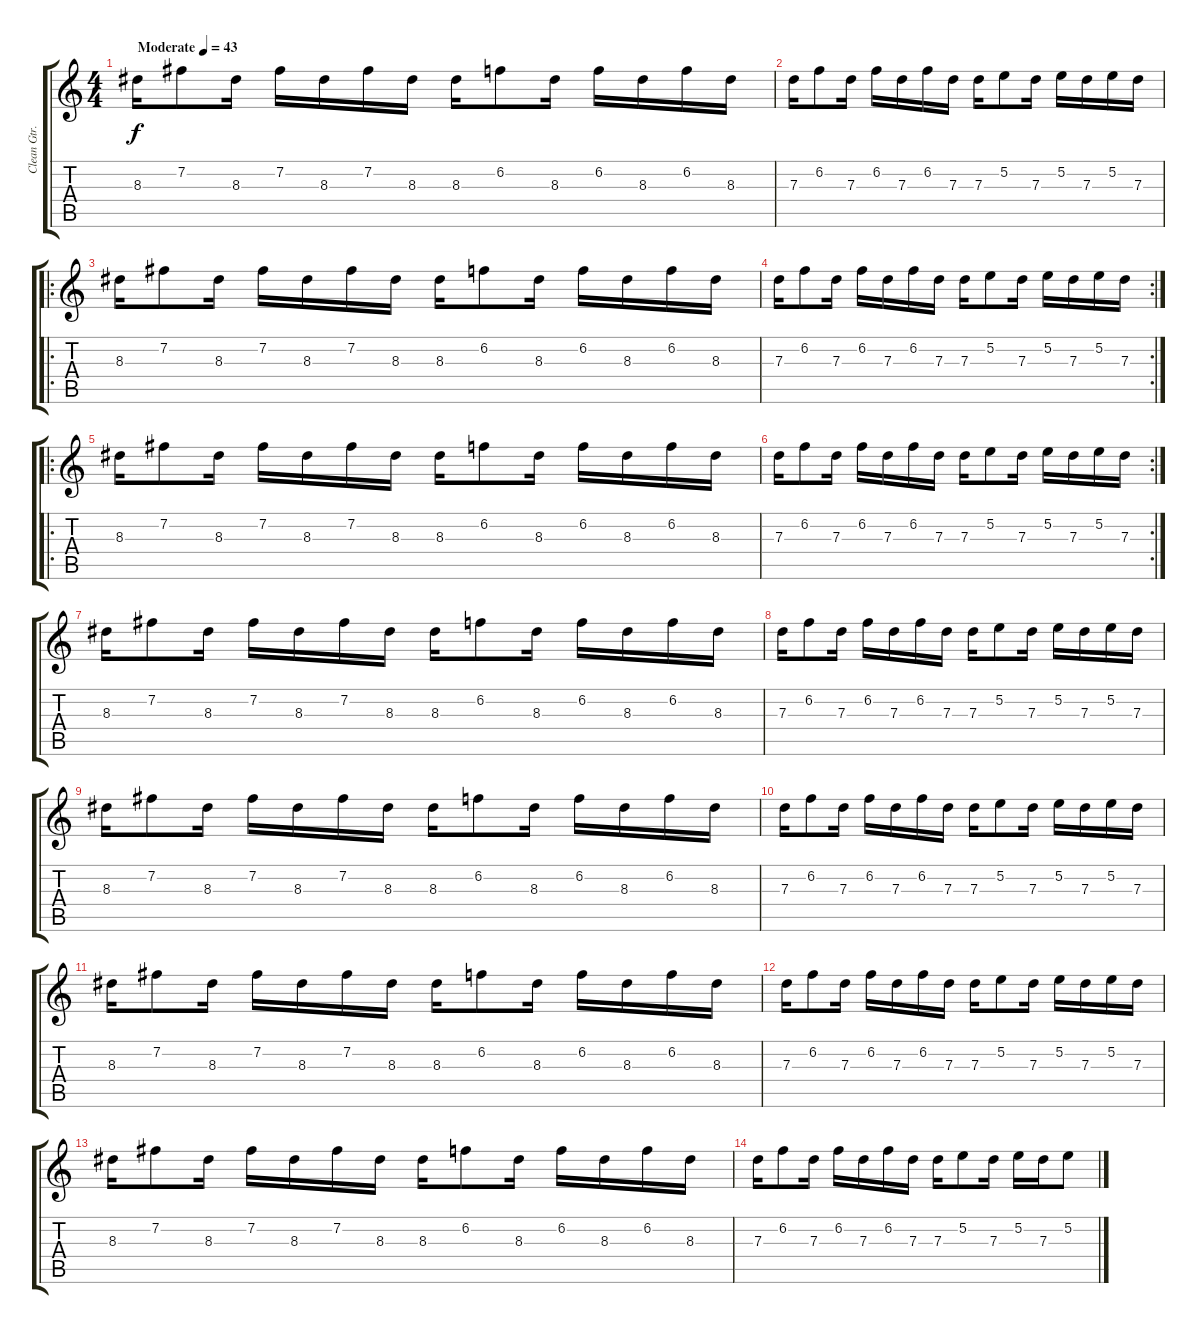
\track ("Clean Gtr." "Clean Gtr.") {instrument electricguitarclean}
\staff {score tabs}
\tuning (E4 B3 G3 D3 A2 E2) {hide}
\ts (4 4)
\tempo (43 "Moderate")
\clef g2
\ks c
8.3.16{dy f instrument electricguitarclean} 7.2.8 8.3.16 7.2.16 8.3.16 7.2.16 8.3.16 8.3.16 6.2.8 8.3.16 6.2.16 8.3.16 6.2.16 8.3.16 |
7.3.16 6.2.8 7.3.16 6.2.16 7.3.16 6.2.16 7.3.16 7.3.16 5.2.8 7.3.16 5.2.16 7.3.16 5.2.16 7.3.16 |
\ro
8.3.16 7.2.8 8.3.16 7.2.16 8.3.16 7.2.16 8.3.16 8.3.16 6.2.8 8.3.16 6.2.16 8.3.16 6.2.16 8.3.16 |
\rc 2
7.3.16 6.2.8 7.3.16 6.2.16 7.3.16 6.2.16 7.3.16 7.3.16 5.2.8 7.3.16 5.2.16 7.3.16 5.2.16 7.3.16 |
\ro
8.3.16 7.2.8 8.3.16 7.2.16 8.3.16 7.2.16 8.3.16 8.3.16 6.2.8 8.3.16 6.2.16 8.3.16 6.2.16 8.3.16 |
\rc 2
7.3.16 6.2.8 7.3.16 6.2.16 7.3.16 6.2.16 7.3.16 7.3.16 5.2.8 7.3.16 5.2.16 7.3.16 5.2.16 7.3.16 |
8.3.16 7.2.8 8.3.16 7.2.16 8.3.16 7.2.16 8.3.16 8.3.16 6.2.8 8.3.16 6.2.16 8.3.16 6.2.16 8.3.16 |
7.3.16 6.2.8 7.3.16 6.2.16 7.3.16 6.2.16 7.3.16 7.3.16 5.2.8 7.3.16 5.2.16 7.3.16 5.2.16 7.3.16 |
8.3.16 7.2.8 8.3.16 7.2.16 8.3.16 7.2.16 8.3.16 8.3.16 6.2.8 8.3.16 6.2.16 8.3.16 6.2.16 8.3.16 |
7.3.16 6.2.8 7.3.16 6.2.16 7.3.16 6.2.16 7.3.16 7.3.16 5.2.8 7.3.16 5.2.16 7.3.16 5.2.16 7.3.16 |
8.3.16{instrument musicbox} 7.2.8 8.3.16 7.2.16 8.3.16 7.2.16 8.3.16 8.3.16 6.2.8 8.3.16 6.2.16 8.3.16 6.2.16 8.3.16 |
7.3.16 6.2.8 7.3.16 6.2.16 7.3.16 6.2.16 7.3.16 7.3.16 5.2.8 7.3.16 5.2.16 7.3.16 5.2.16 7.3.16 |
8.3.16 7.2.8 8.3.16 7.2.16 8.3.16 7.2.16 8.3.16 8.3.16 6.2.8 8.3.16 6.2.16 8.3.16 6.2.16 8.3.16 |
7.3.16 6.2.8 7.3.16 6.2.16 7.3.16 6.2.16 7.3.16 7.3.16 5.2.8 7.3.16 5.2.16 7.3.16 5.2.8
